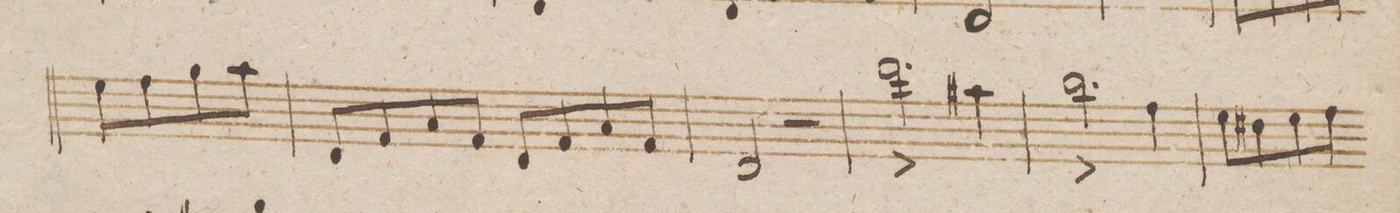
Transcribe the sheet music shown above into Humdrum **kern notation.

**kern	**dynam
*I"Fagotto 1mo	*
*clefF4	*
*k[b-]	*
*met(c)	*
*M4/4	*
8G\L	.
8A\	.
8B-\	.
8c\J	.
=139	=139
8FF/L	.
8AA/	.
8C/	.
8AA/J	.
8FF/L	.
8AA/	.
8C/	.
8AA/J	.
=140	=140
2FF/	.
2r	.
=141	=141
2.f^<\	.
4c#X\	.
=142	=142
2.d^<\	.
4A\	.
=143	=143
8G\L	.
8F#X\	.
8G\	.
8A\J	.
*-	*-
